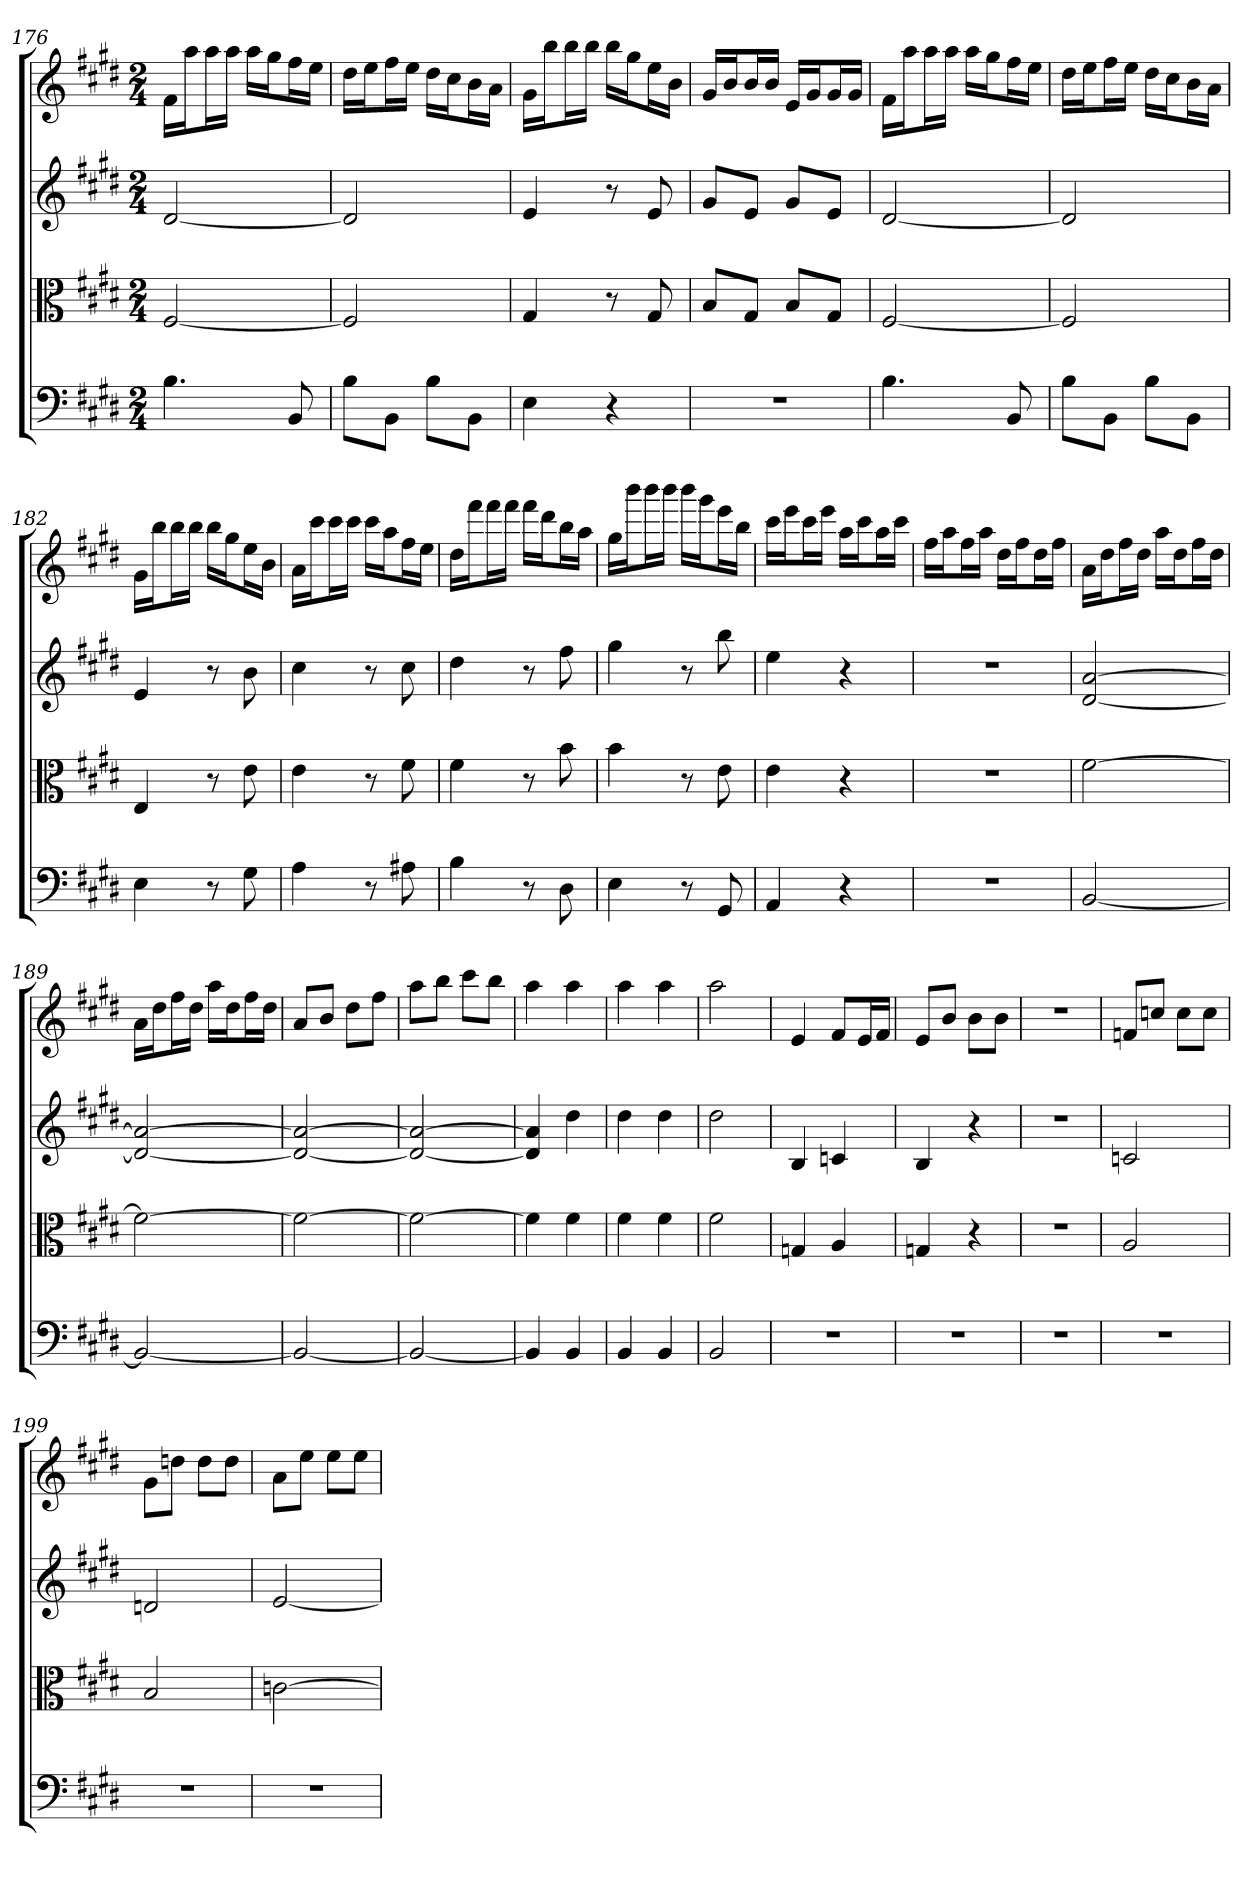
**kern	**kern	**kern	**kern
*part4	*part3	*part2	*part1
*staff4	*staff3	*staff2	*staff1
*clefF4	*clefC3	*	*
*k[f#c#g#d#]	*k[f#c#g#d#]	*k[f#c#g#d#]	*k[f#c#g#d#]
*E:	*E:	*E:	*E:
*M2/4	*M2/4	*M2/4	*M2/4
=176	=176	=176	=176
4.B	[2F#	[2d#	16f#LL
.	.	.	16aaJ
.	.	.	16aaL
.	.	.	16aaJJ
.	.	.	16aaLL
.	.	.	16gg#J
8BB	.	.	16ff#L
.	.	.	16eeJJ
=177	=177	=177	=177
8B\L	2F#]	2d#]	16dd#LL
.	.	.	16eeJ
8BB\J	.	.	16ff#L
.	.	.	16eeJJ
8B\L	.	.	16dd#LL
.	.	.	16cc#J
8BB\J	.	.	16bL
.	.	.	16aJJ
=178	=178	=178	=178
4E	4G#	4e	16g#LL
.	.	.	16bbJ
.	.	.	16bbL
.	.	.	16bbJJ
4r	8r	8r	16bbLL
.	.	.	16gg#J
.	8G#	8e	16eeL
.	.	.	16bJJ
=179	=179	=179	=179
2r	8B/L	8g#L	16g#LL
.	.	.	16bJ
.	8G#/J	8eJ	16bL
.	.	.	16bJJ
.	8B/L	8g#L	16eLL
.	.	.	16g#J
.	8G#/J	8eJ	16g#L
.	.	.	16g#JJ
=180	=180	=180	=180
4.B	[2F#	[2d#	16f#LL
.	.	.	16aaJ
.	.	.	16aaL
.	.	.	16aaJJ
.	.	.	16aaLL
.	.	.	16gg#J
8BB	.	.	16ff#L
.	.	.	16eeJJ
=181	=181	=181	=181
8B\L	2F#]	2d#]	16dd#LL
.	.	.	16eeJ
8BB\J	.	.	16ff#L
.	.	.	16eeJJ
8B\L	.	.	16dd#LL
.	.	.	16cc#J
8BB\J	.	.	16bL
.	.	.	16aJJ
=182	=182	=182	=182
4E	4E	4e	16g#LL
.	.	.	16bbJ
.	.	.	16bbL
.	.	.	16bbJJ
8r	8r	8r	16bbLL
.	.	.	16gg#J
8G#	8e	8b	16eeL
.	.	.	16bJJ
=183	=183	=183	=183
4A	4e	4cc#	16aLL
.	.	.	16ccc#J
.	.	.	16ccc#L
.	.	.	16ccc#JJ
8r	8r	8r	16ccc#LL
.	.	.	16aaJ
8A#X	8f#	8cc#	16ff#L
.	.	.	16eeJJ
=184	=184	=184	=184
4B	4f#	4dd#	16dd#LL
.	.	.	16fff#J
.	.	.	16fff#L
.	.	.	16fff#JJ
8r	8r	8r	16fff#LL
.	.	.	16ddd#J
8D#	8b	8ff#	16bbL
.	.	.	16aaJJ
=185	=185	=185	=185
4E	4b	4gg#	16gg#LL
.	.	.	16bbbJ
.	.	.	16bbbL
.	.	.	16bbbJJ
8r	8r	8r	16bbbLL
.	.	.	16ggg#J
8GG#	8e	8bb	16eeeL
.	.	.	16bbJJ
=186	=186	=186	=186
4AA	4e	4ee	16ccc#LL
.	.	.	16eeeJ
.	.	.	16ccc#L
.	.	.	16eeeJJ
4r	4r	4r	16aaLL
.	.	.	16ccc#J
.	.	.	16aaL
.	.	.	16ccc#JJ
=187	=187	=187	=187
2r	2r	2r	16ff#LL
.	.	.	16aaJ
.	.	.	16ff#L
.	.	.	16aaJJ
.	.	.	16dd#LL
.	.	.	16ff#J
.	.	.	16dd#L
.	.	.	16ff#JJ
=188	=188	=188	=188
[2BB	[2f#	[2d# [2a	16aLL
.	.	.	16dd#J
.	.	.	16ff#L
.	.	.	16dd#JJ
.	.	.	16aaLL
.	.	.	16dd#J
.	.	.	16ff#L
.	.	.	16dd#JJ
=189	=189	=189	=189
2BB_	2f#_	2d#_ 2a_	16aLL
.	.	.	16dd#J
.	.	.	16ff#L
.	.	.	16dd#JJ
.	.	.	16aaLL
.	.	.	16dd#J
.	.	.	16ff#L
.	.	.	16dd#JJ
=190	=190	=190	=190
2BB_	2f#_	2d#_ 2a_	8aL
.	.	.	8bJ
.	.	.	8dd#L
.	.	.	8ff#J
=191	=191	=191	=191
2BB_	2f#_	2d#_ 2a_	8aaL
.	.	.	8bbJ
.	.	.	8ccc#L
.	.	.	8bbJ
=192	=192	=192	=192
4BB]	4f#]	4d#] 4a]	4aa
4BB	4f#	4dd#	4aa
=193	=193	=193	=193
4BB	4f#	4dd#	4aa
4BB	4f#	4dd#	4aa
=194	=194	=194	=194
2BB	2f#	2dd#	2aa
=195	=195	=195	=195
2r	4Gn	4B	4e
.	4A	4cn	8f#L
.	.	.	16eL
.	.	.	16f#JJ
=196	=196	=196	=196
2r	4Gn	4B	8eL
.	.	.	8bJ
.	4r	4r	8bL
.	.	.	8bJ
=197	=197	=197	=197
2r	2r	2r	2r
=198	=198	=198	=198
2r	2A	2cn	8fnL
.	.	.	8ccnJ
.	.	.	8ccL
.	.	.	8ccJ
=199	=199	=199	=199
2r	2B	2dn	8g#L
.	.	.	8ddnJ
.	.	.	8ddL
.	.	.	8ddJ
=200	=200	=200	=200
2r	[2cn	[2e	8aL
.	.	.	8eeJ
.	.	.	8eeL
.	.	.	8eeJ
=	=	=	=
*-	*-	*-	*-
